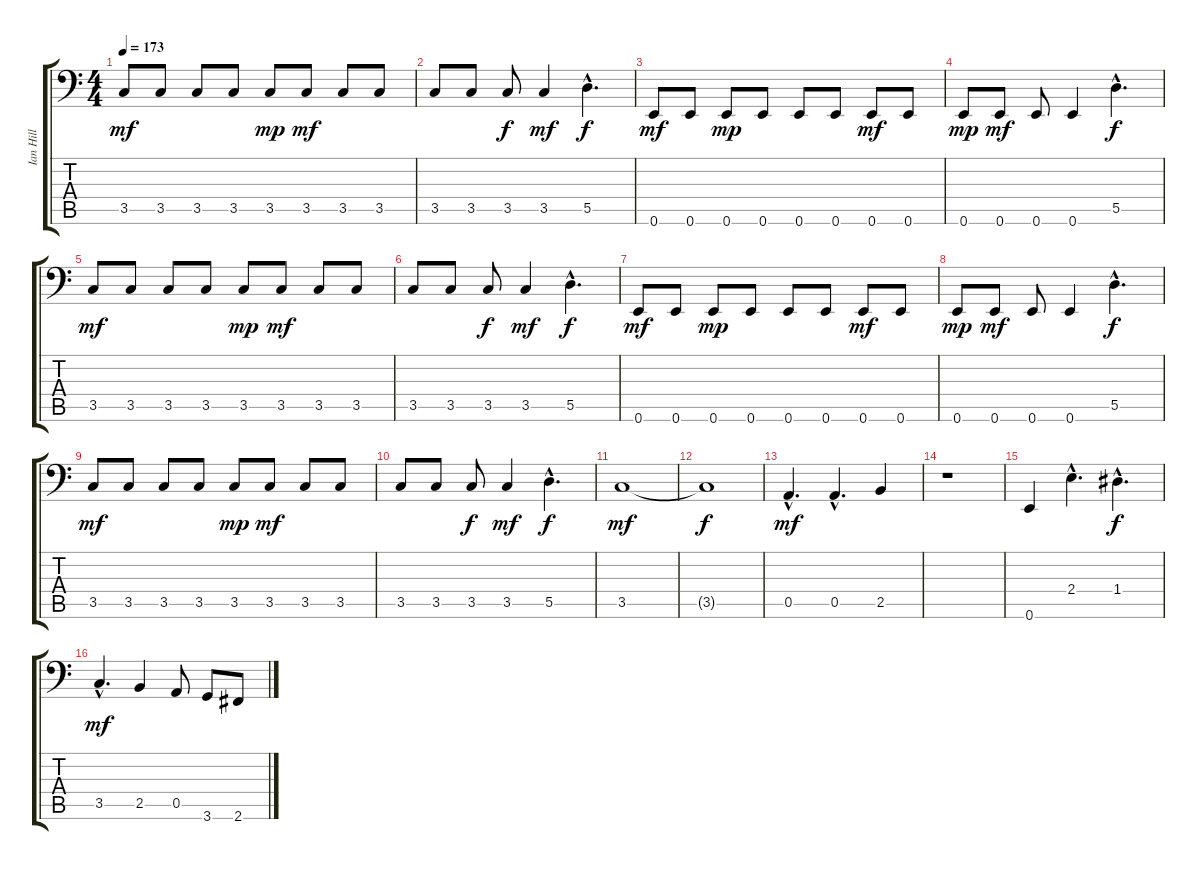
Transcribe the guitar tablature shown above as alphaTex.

\track ("Ian Hill" "Ian Hill") {instrument electricbasspick}
\staff {score tabs}
\tuning (Eb3 A3 G2 D2 A1 E1) {hide}
\ts (4 4)
\tempo 173
\clef f4
\ks c
3.5.8{dy mf} 3.5.8 3.5.8 3.5.8 3.5.8{dy mp} 3.5.8{dy mf} 3.5.8 3.5.8 |
3.5.8 3.5.8 3.5.8{dy f} 3.5.4{dy mf} 5.5{hac}.4{d dy f} |
0.6.8{dy mf} 0.6.8 0.6.8{dy mp} 0.6.8 0.6.8 0.6.8 0.6.8{dy mf} 0.6.8 |
0.6.8{dy mp} 0.6.8{dy mf} 0.6.8 0.6.4 5.5{hac}.4{d dy f} |
3.5.8{dy mf} 3.5.8 3.5.8 3.5.8 3.5.8{dy mp} 3.5.8{dy mf} 3.5.8 3.5.8 |
3.5.8 3.5.8 3.5.8{dy f} 3.5.4{dy mf} 5.5{hac}.4{d dy f} |
0.6.8{dy mf} 0.6.8 0.6.8{dy mp} 0.6.8 0.6.8 0.6.8 0.6.8{dy mf} 0.6.8 |
0.6.8{dy mp} 0.6.8{dy mf} 0.6.8 0.6.4 5.5{hac}.4{d dy f} |
3.5.8{dy mf} 3.5.8 3.5.8 3.5.8 3.5.8{dy mp} 3.5.8{dy mf} 3.5.8 3.5.8 |
3.5.8 3.5.8 3.5.8{dy f} 3.5.4{dy mf} 5.5{hac}.4{d dy f} |
3.5.1{dy mf} |
3.5{t}.1{dy f} |
0.5{hac}.4{d dy mf} 0.5{hac}.4{d} 2.5.4 |
r.1 |
0.6.4 2.4{hac}.4{d} 1.4{hac}.4{d dy f} |
3.5{hac}.4{d dy mf} 2.5.4 0.5.8 3.6.8 2.6.8
